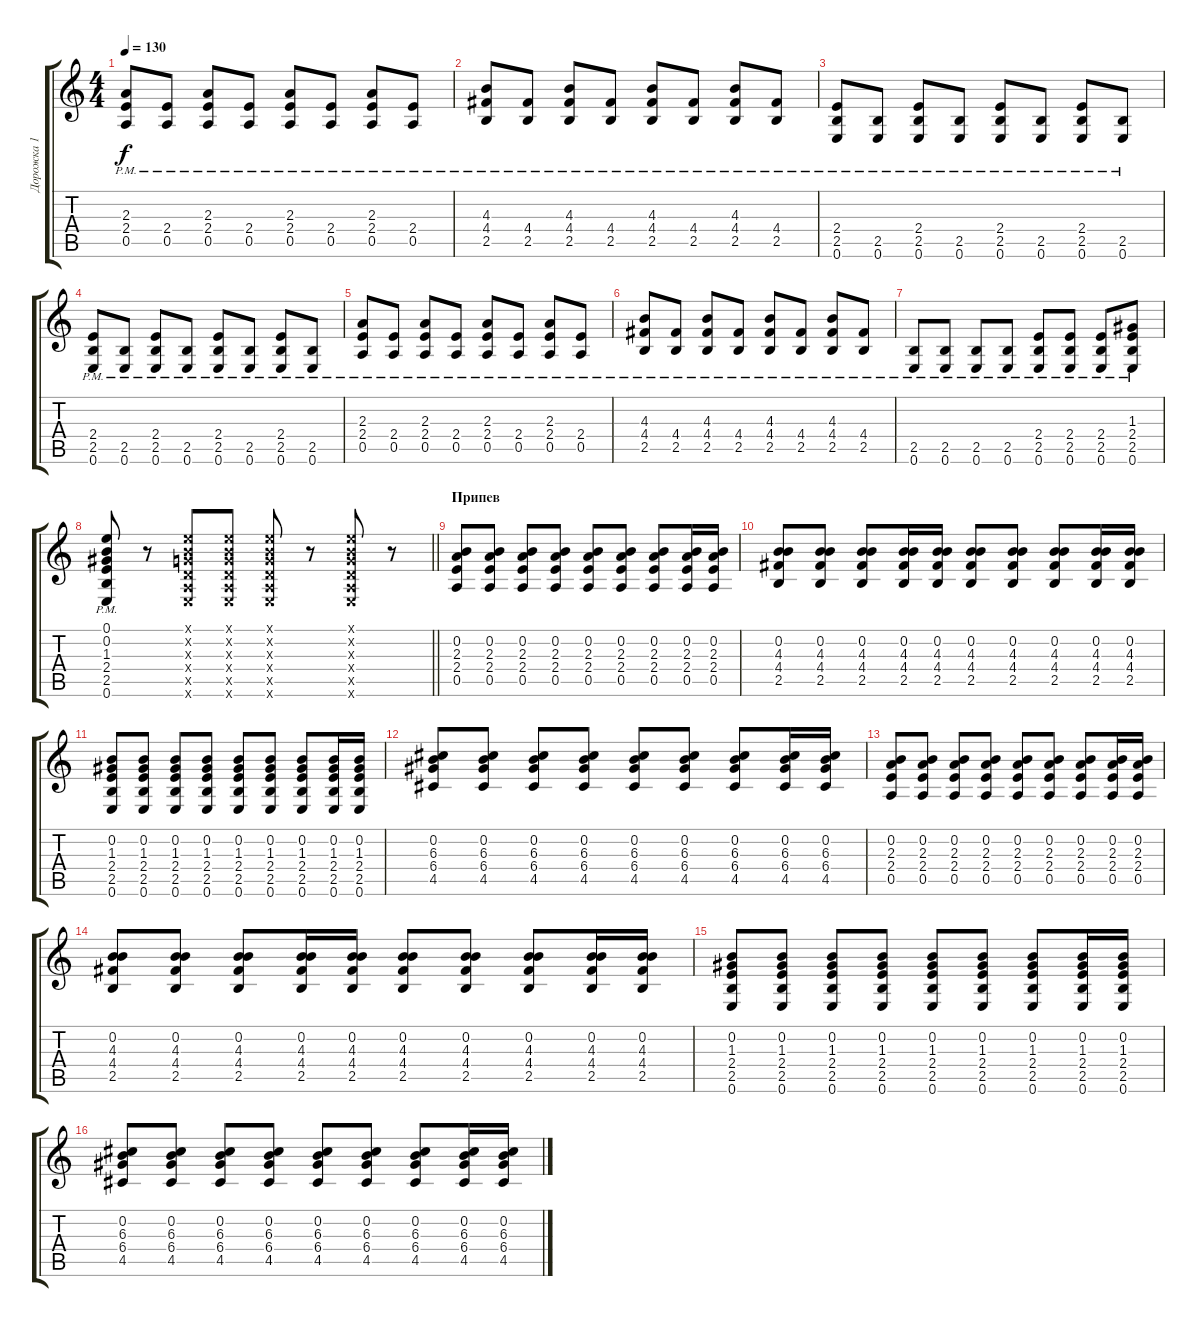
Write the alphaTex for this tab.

\track ("Дорожка 1" "Дорожка 1") {instrument acousticguitarsteel}
\staff {score tabs}
\tuning (E4 B3 G3 D3 A2 E2) {hide}
\ts (4 4)
\tempo 130
\clef g2
\ks c
(2.3{pm} 2.4{pm} 0.5{pm}).8{dy f} (2.4{pm} 0.5{pm}).8 (2.3{pm} 2.4{pm} 0.5{pm}).8 (2.4{pm} 0.5{pm}).8 (2.3{pm} 2.4{pm} 0.5{pm}).8 (2.4{pm} 0.5{pm}).8 (2.3{pm} 2.4{pm} 0.5{pm}).8 (2.4{pm} 0.5{pm}).8 |
(4.3{pm} 4.4{pm} 2.5{pm}).8 (4.4{pm} 2.5{pm}).8 (4.3{pm} 4.4{pm} 2.5{pm}).8 (4.4{pm} 2.5{pm}).8 (4.3{pm} 4.4{pm} 2.5{pm}).8 (4.4{pm} 2.5{pm}).8 (4.3{pm} 4.4{pm} 2.5{pm}).8 (4.4{pm} 2.5{pm}).8 |
(2.4{pm} 2.5{pm} 0.6{pm}).8 (2.5{pm} 0.6{pm}).8 (2.4{pm} 2.5{pm} 0.6{pm}).8 (2.5{pm} 0.6{pm}).8 (2.4{pm} 2.5{pm} 0.6{pm}).8 (2.5{pm} 0.6{pm}).8 (2.4{pm} 2.5{pm} 0.6{pm}).8 (2.5{pm} 0.6{pm}).8 |
(2.4{pm} 2.5{pm} 0.6{pm}).8 (2.5{pm} 0.6{pm}).8 (2.4{pm} 2.5{pm} 0.6{pm}).8 (2.5{pm} 0.6{pm}).8 (2.4{pm} 2.5{pm} 0.6{pm}).8 (2.5{pm} 0.6{pm}).8 (2.4{pm} 2.5{pm} 0.6{pm}).8 (2.5{pm} 0.6{pm}).8 |
(2.3{pm} 2.4{pm} 0.5{pm}).8 (2.4{pm} 0.5{pm}).8 (2.3{pm} 2.4{pm} 0.5{pm}).8 (2.4{pm} 0.5{pm}).8 (2.3{pm} 2.4{pm} 0.5{pm}).8 (2.4{pm} 0.5{pm}).8 (2.3{pm} 2.4{pm} 0.5{pm}).8 (2.4{pm} 0.5{pm}).8 |
(4.3{pm} 4.4{pm} 2.5{pm}).8 (4.4{pm} 2.5{pm}).8 (4.3{pm} 4.4{pm} 2.5{pm}).8 (4.4{pm} 2.5{pm}).8 (4.3{pm} 4.4{pm} 2.5{pm}).8 (4.4{pm} 2.5{pm}).8 (4.3{pm} 4.4{pm} 2.5{pm}).8 (4.4{pm} 2.5{pm}).8 |
(2.5{pm} 0.6{pm}).8 (2.5{pm} 0.6{pm}).8 (2.5{pm} 0.6{pm}).8 (2.5{pm} 0.6{pm}).8 (2.4 2.5{pm} 0.6{pm}).8 (2.4 2.5{pm} 0.6{pm}).8 (2.4 2.5{pm} 0.6{pm}).8 (1.3 2.4 2.5{pm} 0.6{pm}).8 |
\barLineRight lightlight
(0.1 0.2 1.3 2.4{pm} 2.5{pm} 0.6{pm}).8 r.8 (0.1{x} 0.2{x} 0.3{x} 0.4{x} 0.5{x} 0.6{x}).8 (0.1{x} 0.2{x} 0.3{x} 0.4{x} 0.5{x} 0.6{x}).8 (0.1{x} 0.2{x} 0.3{x} 0.4{x} 0.5{x} 0.6{x}).8 r.8 (0.1{x} 0.2{x} 0.3{x} 0.4{x} 0.5{x} 0.6{x}).8 r.8 |
\section ("" "Припев ")
(0.2 2.3 2.4 0.5).8 (0.2 2.3 2.4 0.5).8 (0.2 2.3 2.4 0.5).8 (0.2 2.3 2.4 0.5).8 (0.2 2.3 2.4 0.5).8 (0.2 2.3 2.4 0.5).8 (0.2 2.3 2.4 0.5).8 (0.2 2.3 2.4 0.5).16 (0.2 2.3 2.4 0.5).16 |
(0.2 4.3 4.4 2.5).8 (0.2 4.3 4.4 2.5).8 (0.2 4.3 4.4 2.5).8 (0.2 4.3 4.4 2.5).16 (0.2 4.3 4.4 2.5).16 (0.2 4.3 4.4 2.5).8 (0.2 4.3 4.4 2.5).8 (0.2 4.3 4.4 2.5).8 (0.2 4.3 4.4 2.5).16 (0.2 4.3 4.4 2.5).16 |
(0.2 1.3 2.4 2.5 0.6).8 (0.2 1.3 2.4 2.5 0.6).8 (0.2 1.3 2.4 2.5 0.6).8 (0.2 1.3 2.4 2.5 0.6).8 (0.2 1.3 2.4 2.5 0.6).8 (0.2 1.3 2.4 2.5 0.6).8 (0.2 1.3 2.4 2.5 0.6).8 (0.2 1.3 2.4 2.5 0.6).16 (0.2 1.3 2.4 2.5 0.6).16 |
(0.2 6.3 6.4 4.5).8 (0.2 6.3 6.4 4.5).8 (0.2 6.3 6.4 4.5).8 (0.2 6.3 6.4 4.5).8 (0.2 6.3 6.4 4.5).8 (0.2 6.3 6.4 4.5).8 (0.2 6.3 6.4 4.5).8 (0.2 6.3 6.4 4.5).16 (0.2 6.3 6.4 4.5).16 |
(0.2 2.3 2.4 0.5).8 (0.2 2.3 2.4 0.5).8 (0.2 2.3 2.4 0.5).8 (0.2 2.3 2.4 0.5).8 (0.2 2.3 2.4 0.5).8 (0.2 2.3 2.4 0.5).8 (0.2 2.3 2.4 0.5).8 (0.2 2.3 2.4 0.5).16 (0.2 2.3 2.4 0.5).16 |
(0.2 4.3 4.4 2.5).8 (0.2 4.3 4.4 2.5).8 (0.2 4.3 4.4 2.5).8 (0.2 4.3 4.4 2.5).16 (0.2 4.3 4.4 2.5).16 (0.2 4.3 4.4 2.5).8 (0.2 4.3 4.4 2.5).8 (0.2 4.3 4.4 2.5).8 (0.2 4.3 4.4 2.5).16 (0.2 4.3 4.4 2.5).16 |
(0.2 1.3 2.4 2.5 0.6).8 (0.2 1.3 2.4 2.5 0.6).8 (0.2 1.3 2.4 2.5 0.6).8 (0.2 1.3 2.4 2.5 0.6).8 (0.2 1.3 2.4 2.5 0.6).8 (0.2 1.3 2.4 2.5 0.6).8 (0.2 1.3 2.4 2.5 0.6).8 (0.2 1.3 2.4 2.5 0.6).16 (0.2 1.3 2.4 2.5 0.6).16 |
(0.2 6.3 6.4 4.5).8 (0.2 6.3 6.4 4.5).8 (0.2 6.3 6.4 4.5).8 (0.2 6.3 6.4 4.5).8 (0.2 6.3 6.4 4.5).8 (0.2 6.3 6.4 4.5).8 (0.2 6.3 6.4 4.5).8 (0.2 6.3 6.4 4.5).16 (0.2 6.3 6.4 4.5).16
